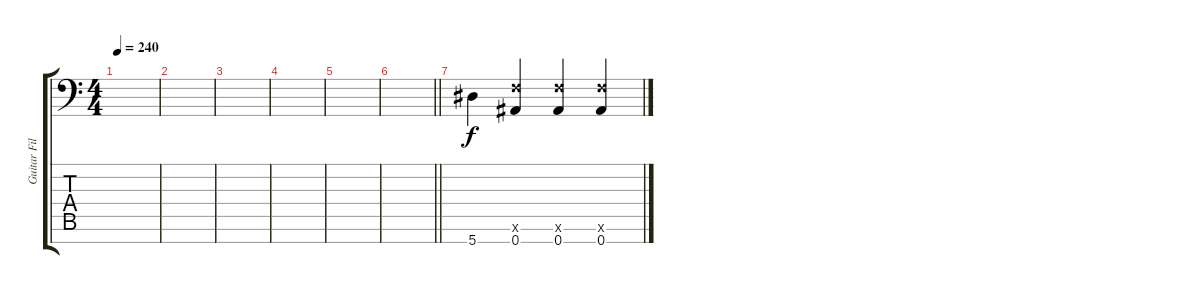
\track ("Guitar Fill" "Guitar Fil") {instrument distortionguitar}
\staff {score tabs}
\tuning (F4 C4 Ab3 Eb3 Bb2 F2 Bb1) {hide}
\ts (4 4)
\tempo 240
\clef f4
\ks c
|
|
|
|
|
\barLineRight lightlight
|
5.7.4 (0.6{x} 0.7).4 (0.6{x} 0.7).4 (0.6{x} 0.7).4
